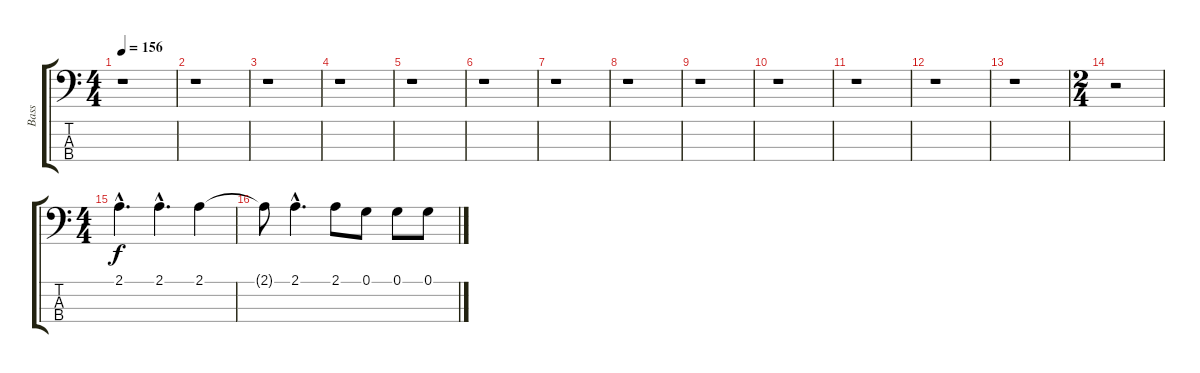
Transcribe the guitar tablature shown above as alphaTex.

\track ("Bass" "Bass") {instrument electricbassfinger}
\staff {score tabs}
\tuning (G2 D2 A1 E1) {hide}
\ts (4 4)
\tempo 156
\clef f4
\ks c
r.1{dy f instrument electricbassfinger} |
r.1 |
r.1 |
r.1 |
r.1 |
r.1 |
r.1 |
r.1 |
r.1 |
r.1 |
r.1 |
r.1 |
r.1 |
\ts (2 4)
r.2 |
\ts (4 4)
2.1{hac}.4{d} 2.1{hac}.4{d} 2.1.4 |
2.1{t}.8 2.1{hac}.4{d} 2.1.8 0.1.8 0.1.8 0.1.8
